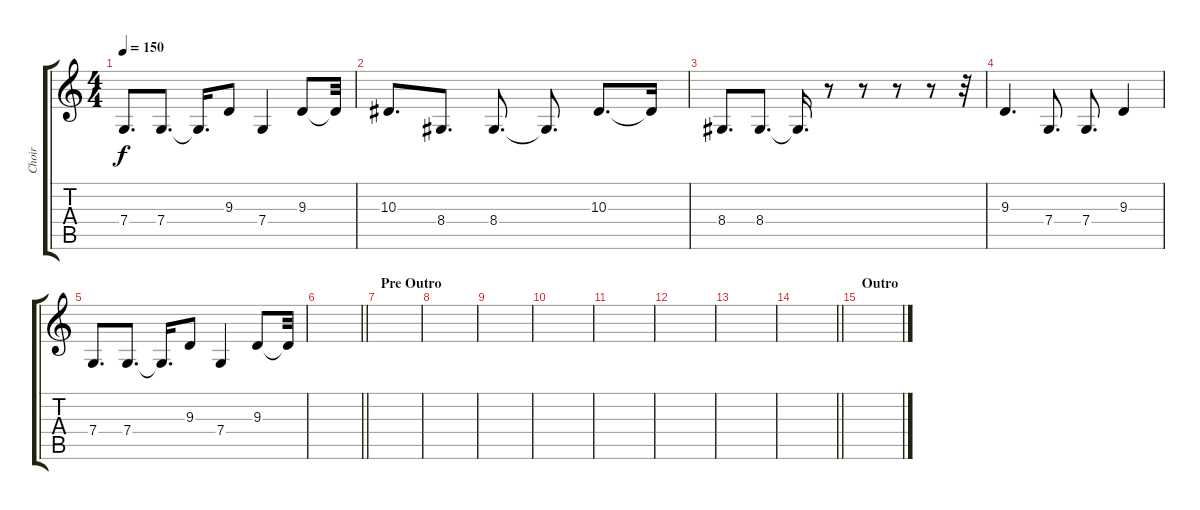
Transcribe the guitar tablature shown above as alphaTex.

\track ("Choir" "Choir") {instrument choiraahs}
\staff {score tabs}
\tuning (D4 A3 F3 C3 G2 D2) {hide}
\ts (4 4)
\tempo 150
\clef g2
\ks c
7.4.8{d dy f} 7.4.8{d} 7.4{t}.16{d} 9.3.8 7.4.4 9.3.8 9.3{t}.32 |
10.3.8{d} 8.4.8{d} 8.4.8{d} 8.4{t}.8{d} 10.3.8{d} 10.3{t}.16 |
8.4.8{d} 8.4.8{d} 8.4{t}.16{d} r.8 r.8 r.8 r.8 r.32 |
9.3.4{d} 7.4.8{d} 7.4.8{d} 9.3.4 |
7.4.8{d} 7.4.8{d} 7.4{t}.16{d} 9.3.8 7.4.4 9.3.8 9.3{t}.32 |
\barLineRight lightlight
|
\section ("" "Pre Outro")
|
|
|
|
|
|
|
\barLineRight lightlight
|
\section ("" "Outro")
